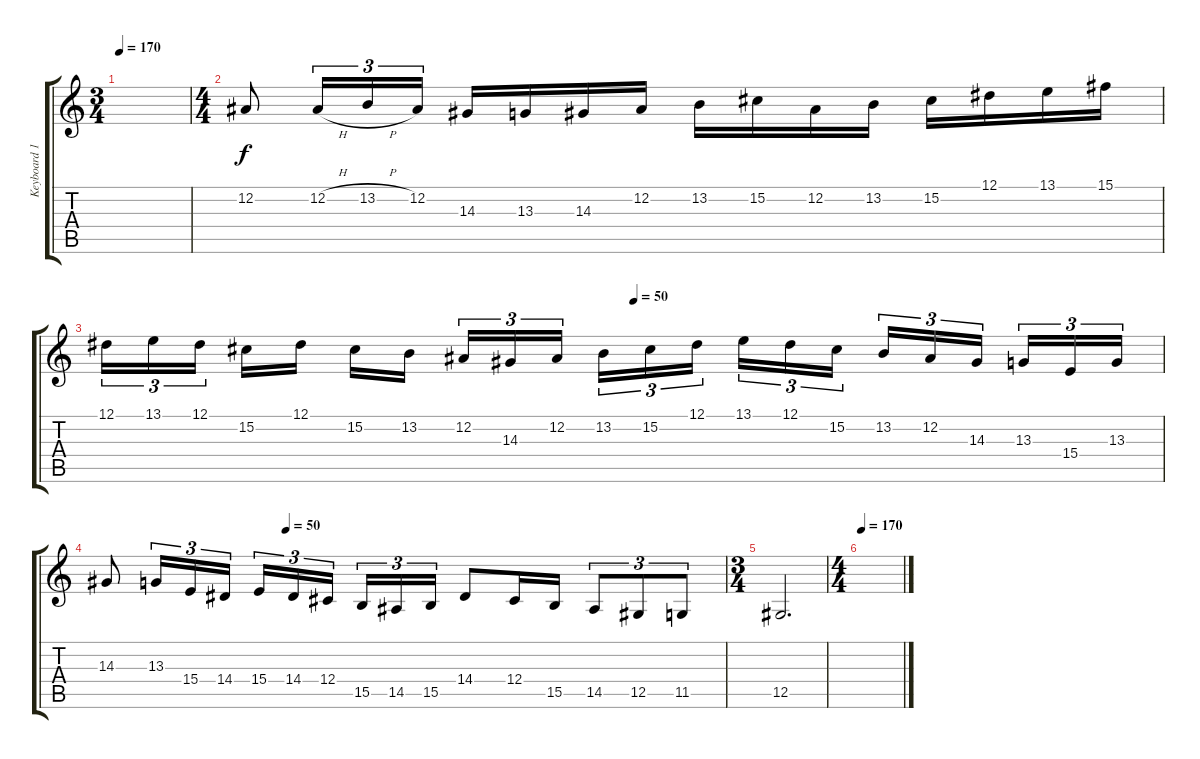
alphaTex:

\track ("Keyboard 1" "Keyboard 1") {instrument harpsichord}
\staff {score tabs}
\tuning (Eb4 Bb3 Gb3 Db3 Ab2 Eb2) {hide}
\ts (3 4)
\tempo 170
\clef g2
\ks c
|
\ts (4 4)
12.2.8 12.2{h}.16{tu (3 2)} 13.2{h}.16{tu (3 2)} 12.2.16{tu (3 2)} 14.3.16 13.3.16 14.3.16 12.2.16 13.2.16 15.2.16 12.2.16 13.2.16 15.2.16 12.1.16 13.1.16 15.1.16 |
\tempo (50 0.5)
12.1.16{tu (3 2)} 13.1.16{tu (3 2)} 12.1.16{tu (3 2) beam splitsecondary} 15.2.16 12.1.16 15.2.16 13.2.16{beam splitsecondary} 12.2.16{tu (3 2)} 14.3.16{tu (3 2)} 12.2.16{tu (3 2)} 13.2.16{tu (3 2)} 15.2.16{tu (3 2)} 12.1.16{tu (3 2) beam splitsecondary} 13.1.16{tu (3 2)} 12.1.16{tu (3 2)} 15.2.16{tu (3 2)} 13.2.16{tu (3 2)} 12.2.16{tu (3 2)} 14.3.16{tu (3 2) beam splitsecondary} 13.3.16{tu (3 2)} 15.4.16{tu (3 2)} 13.3.16{tu (3 2)} |
\tempo (50 0.2916666666666667)
14.3.8 13.3.16{tu (3 2)} 15.4.16{tu (3 2)} 14.4.16{tu (3 2)} 15.4.16{tu (3 2)} 14.4.16{tu (3 2)} 12.4.16{tu (3 2) beam splitsecondary} 15.5.16{tu (3 2)} 14.5.16{tu (3 2)} 15.5.16{tu (3 2)} 14.4.8 12.4.16 15.5.16 14.5.8{tu (3 2)} 12.5.8{tu (3 2)} 11.5.8{tu (3 2)} |
\ts (3 4)
12.5.2{d volume 10 balance 8} |
\ts (4 4)
\tempo 170
